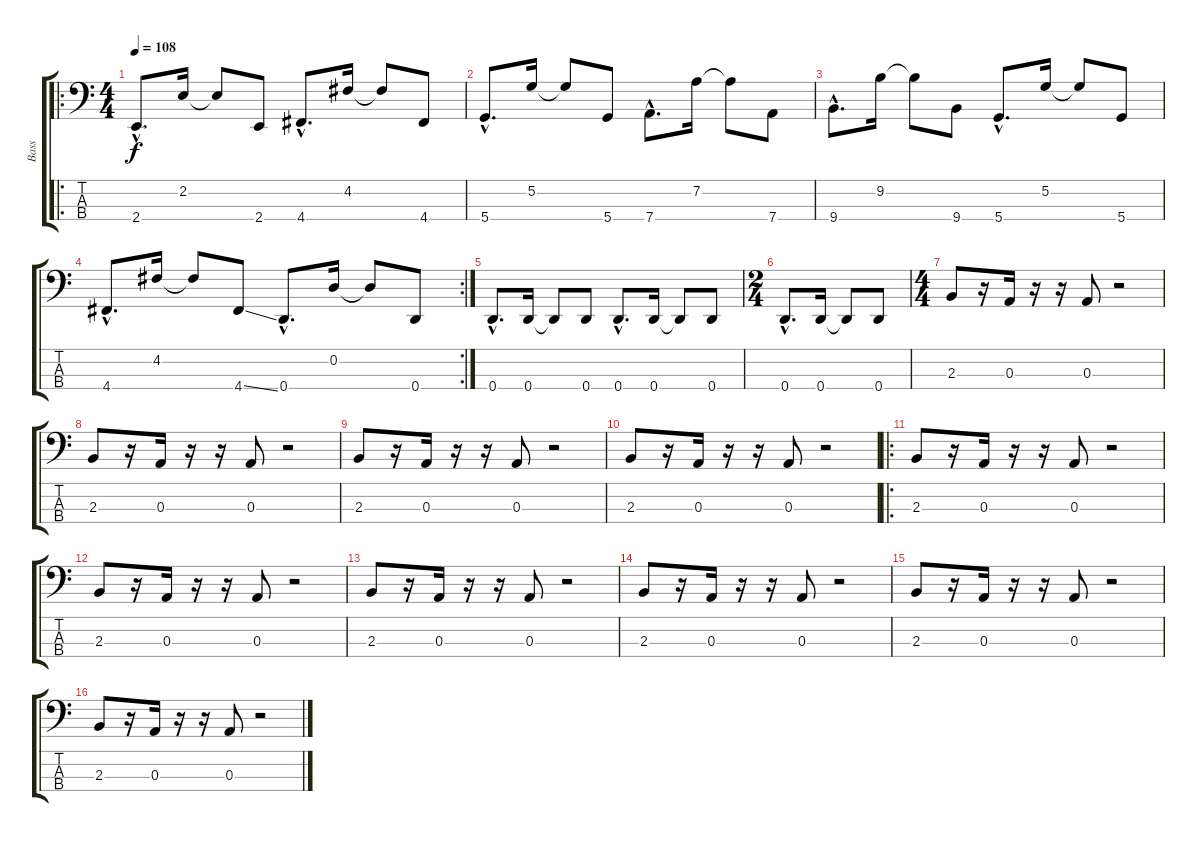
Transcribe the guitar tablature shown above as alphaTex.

\track ("Bass" "Bass") {instrument electricbassfinger}
\staff {score tabs}
\tuning (G2 D2 A1 D1) {hide}
\ro
\ts (4 4)
\tempo 108
\clef f4
\ks c
2.4{hac}.8{d dy f instrument electricbassfinger} 2.2.16 2.2{t}.8 2.4.8 4.4{hac}.8{d} 4.2.16 4.2{t}.8 4.4.8 |
5.4{hac}.8{d} 5.2.16 5.2{t}.8 5.4.8 7.4{hac}.8{d} 7.2.16 7.2{t}.8 7.4.8 |
9.4{hac}.8{d} 9.2.16 9.2{t}.8 9.4.8 5.4{hac}.8{d} 5.2.16 5.2{t}.8 5.4.8 |
\rc 2
4.4{hac}.8{d} 4.2.16 4.2{t}.8 4.4{ss}.8 0.4{hac}.8{d} 0.2.16 0.2{t}.8 0.4.8 |
0.4{hac}.8{d} 0.4.16 0.4{t}.8 0.4.8 0.4{hac}.8{d} 0.4.16 0.4{t}.8 0.4.8 |
\ts (2 4)
0.4{hac}.8{d} 0.4.16 0.4{t}.8 0.4.8 |
\ts (4 4)
2.3.8 r.16 0.3.16 r.16 r.16 0.3.8 r.2 |
2.3.8 r.16 0.3.16 r.16 r.16 0.3.8 r.2 |
2.3.8 r.16 0.3.16 r.16 r.16 0.3.8 r.2 |
2.3.8 r.16 0.3.16 r.16 r.16 0.3.8 r.2 |
\ro
2.3.8 r.16 0.3.16 r.16 r.16 0.3.8 r.2 |
2.3.8 r.16 0.3.16 r.16 r.16 0.3.8 r.2 |
2.3.8 r.16 0.3.16 r.16 r.16 0.3.8 r.2 |
2.3.8 r.16 0.3.16 r.16 r.16 0.3.8 r.2 |
2.3.8 r.16 0.3.16 r.16 r.16 0.3.8 r.2 |
2.3.8 r.16 0.3.16 r.16 r.16 0.3.8 r.2
